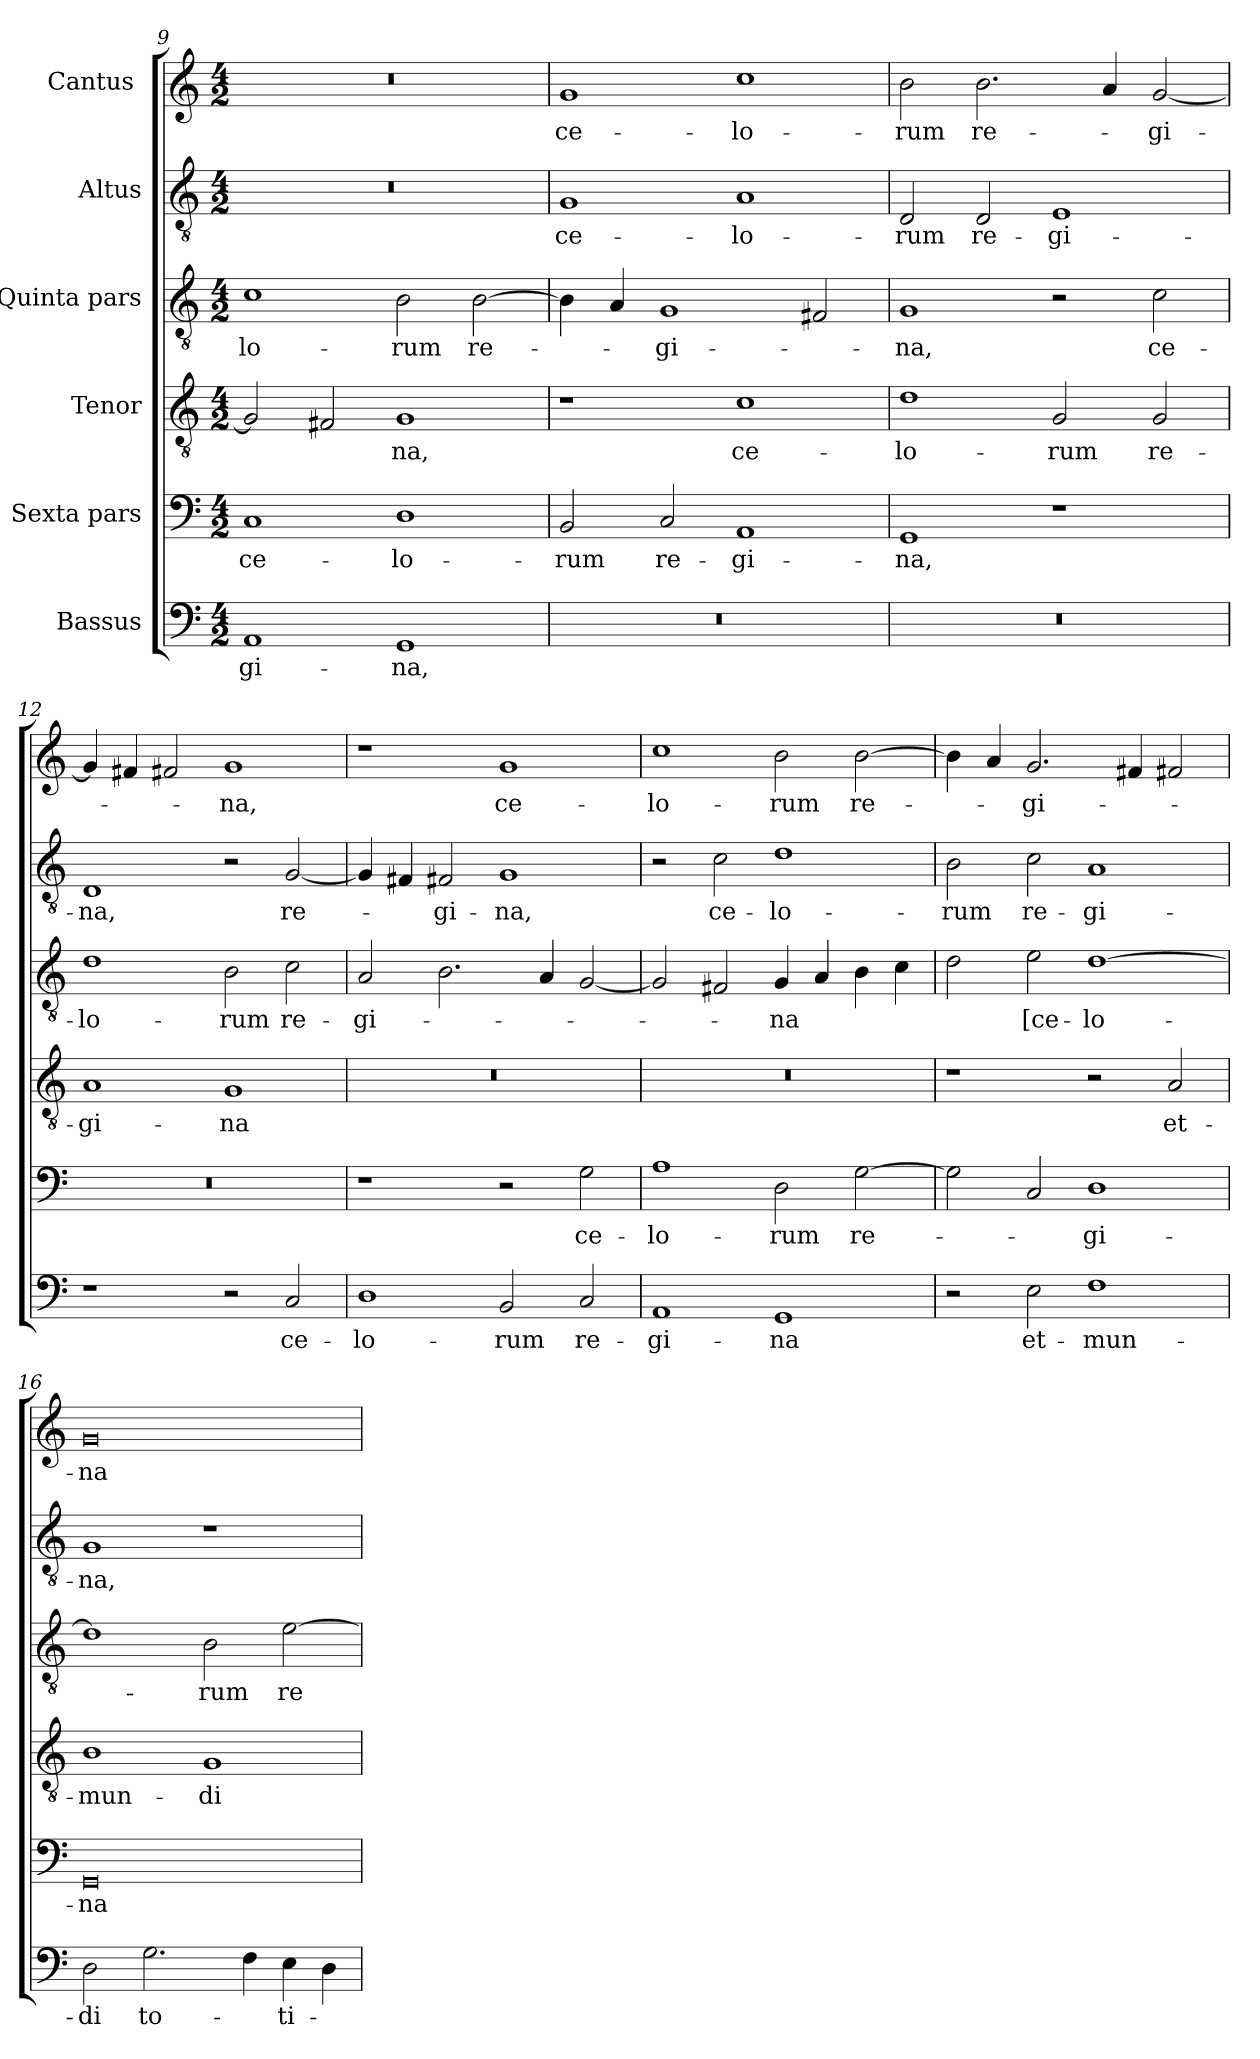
**kern	**text	**kern	**text	**kern	**text	**kern	**text	**kern	**text	**kern	**text
*part6	*part6	*part5	*part5	*part4	*part4	*part3	*part3	*part2	*part2	*part1	*part1
*staff6	*staff6	*staff5	*staff5	*staff4	*staff4	*staff3	*staff3	*staff2	*staff2	*staff1	*staff1
*I"Bassus	*	*I"Sexta pars	*	*I"Tenor	*	*I"Quinta pars	*	*I"Altus	*	*I"Cantus 	*
*clefF4	*	*clefF4	*	*clefGv2	*	*clefGv2	*	*clefGv2	*	*clefG2	*
*k[]	*	*k[]	*	*k[]	*	*k[]	*	*k[]	*	*k[]	*
*M4/2	*	*M4/2	*	*M4/2	*	*M4/2	*	*M4/2	*	*M4/2	*
=9	=9	=9	=9	=9	=9	=9	=9	=9	=9	=9	=9
1AA/	-gi-	1C/	ce-	2G/]	.	1c\	-lo-	0r	.	0r	.
.	.	.	.	2F#X/	.	.	.	.	.	.	.
1GG/	-na,	1D\	-lo-	1G/	-na,	2B\	-rum	.	.	.	.
.	.	.	.	.	.	[2B\	re-	.	.	.	.
=10	=10	=10	=10	=10	=10	=10	=10	=10	=10	=10	=10
0r	.	2BB/	-rum	1r	.	4B\]	.	1G/	ce-	1g/	ce-
.	.	.	.	.	.	4A/	.	.	.	.	.
.	.	2C/	re-	.	.	1G/	-gi-	.	.	.	.
.	.	1AA/	-gi-	1c\	ce-	.	.	1A/	-lo-	1cc\	-lo-
.	.	.	.	.	.	2F#X/	.	.	.	.	.
=11	=11	=11	=11	=11	=11	=11	=11	=11	=11	=11	=11
0r	.	1GG/	-na,	1d\	-lo-	1G/	-na,	2D/	-rum	2b\	-rum
.	.	.	.	.	.	.	.	2D/	re-	2.b\	re-
.	.	1r	.	2G/	-rum	2r	.	1E/	-gi-	.	.
.	.	.	.	.	.	.	.	.	.	4a/	.
.	.	.	.	2G/	re-	2c\	ce-	.	.	[2g/	-gi-
=12	=12	=12	=12	=12	=12	=12	=12	=12	=12	=12	=12
1r	.	0r	.	1A/	-gi-	1d\	-lo-	1D/	-na,	4g/]	.
.	.	.	.	.	.	.	.	.	.	4f#X/	.
.	.	.	.	.	.	.	.	.	.	2f#X/	.
2r	.	.	.	1G/	-na	2B\	-rum	2r	.	1g/	-na,
2C/	ce-	.	.	.	.	2c\	re-	[2G/	re-	.	.
=13	=13	=13	=13	=13	=13	=13	=13	=13	=13	=13	=13
1D\	-lo-	1r	.	0r	.	2A/	-gi-	4G/]	.	1r	.
.	.	.	.	.	.	.	.	4F#X/	.	.	.
.	.	.	.	.	.	2.B\	.	2F#X/	-gi-	.	.
2BB/	-rum	2r	.	.	.	.	.	1G/	-na,	1g/	ce-
.	.	.	.	.	.	4A/	.	.	.	.	.
2C/	re-	2G\	ce-	.	.	[2G/	.	.	.	.	.
=14	=14	=14	=14	=14	=14	=14	=14	=14	=14	=14	=14
1AA/	-gi-	1A\	-lo-	0r	.	2G/]	.	2r	.	1cc\	-lo-
.	.	.	.	.	.	2F#X/	.	2c\	ce-	.	.
1GG/	-na	2D\	-rum	.	.	4G/	-na	1d\	-lo-	2b\	-rum
.	.	.	.	.	.	4A/	.	.	.	.	.
.	.	[2G\	re-	.	.	4B\	.	.	.	[2b\	re-
.	.	.	.	.	.	4c\	.	.	.	.	.
=15	=15	=15	=15	=15	=15	=15	=15	=15	=15	=15	=15
2r	.	2G\]	.	1r	.	2d\	.	2B\	-rum	4b\]	.
.	.	.	.	.	.	.	.	.	.	4a/	.
2E\	et-	2C/	.	.	.	2e\	[ce-	2c\	re-	2.g/	-gi-
1F\	mun-	1D\	-gi-	2r	.	[1d\	-lo-	1A/	-gi-	.	.
.	.	.	.	.	.	.	.	.	.	4f#X/	.
.	.	.	.	2A/	et-	.	.	.	.	2f#X/	.
=16	=16	=16	=16	=16	=16	=16	=16	=16	=16	=16	=16
2D\	-di	0GG/	-na	1B\	mun-	1d\]	.	1G/	-na,	0g/	-na
2.G\	to-	.	.	.	.	.	.	.	.	.	.
.	.	.	.	1G/	-di	2B\	-rum	1r	.	.	.
4F\	.	.	.	.	.	.	.	.	.	.	.
4E\	-ti-	.	.	.	.	[2e\	re-	.	.	.	.
4D\	.	.	.	.	.	.	.	.	.	.	.
=	=	=	=	=	=	=	=	=	=	=	=
*-	*-	*-	*-	*-	*-	*-	*-	*-	*-	*-	*-
